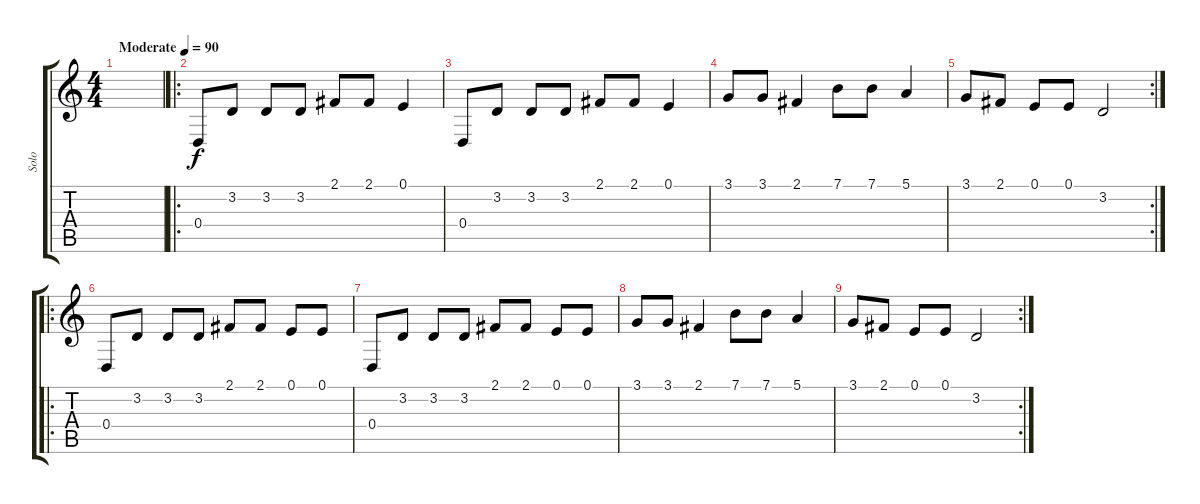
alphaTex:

\track ("Solo" "Solo") {instrument clarinet}
\staff {score tabs}
\tuning (E4 B3 G3 D3 A2 E2) {hide}
\ts (4 4)
\tempo (90 "Moderate")
\clef g2
\ks c
|
\ro
0.4.8 3.2.8 3.2.8 3.2.8 2.1.8 2.1.8 0.1.4 |
0.4.8 3.2.8 3.2.8 3.2.8 2.1.8 2.1.8 0.1.4 |
3.1.8 3.1.8 2.1.4 7.1.8 7.1.8 5.1.4 |
\rc 2
3.1.8 2.1.8 0.1.8 0.1.8 3.2.2 |
\ro
0.4.8 3.2.8 3.2.8 3.2.8 2.1.8 2.1.8 0.1.8 0.1.8 |
0.4.8 3.2.8 3.2.8 3.2.8 2.1.8 2.1.8 0.1.8 0.1.8 |
3.1.8 3.1.8 2.1.4 7.1.8 7.1.8 5.1.4 |
\rc 2
3.1.8 2.1.8 0.1.8 0.1.8 3.2.2
